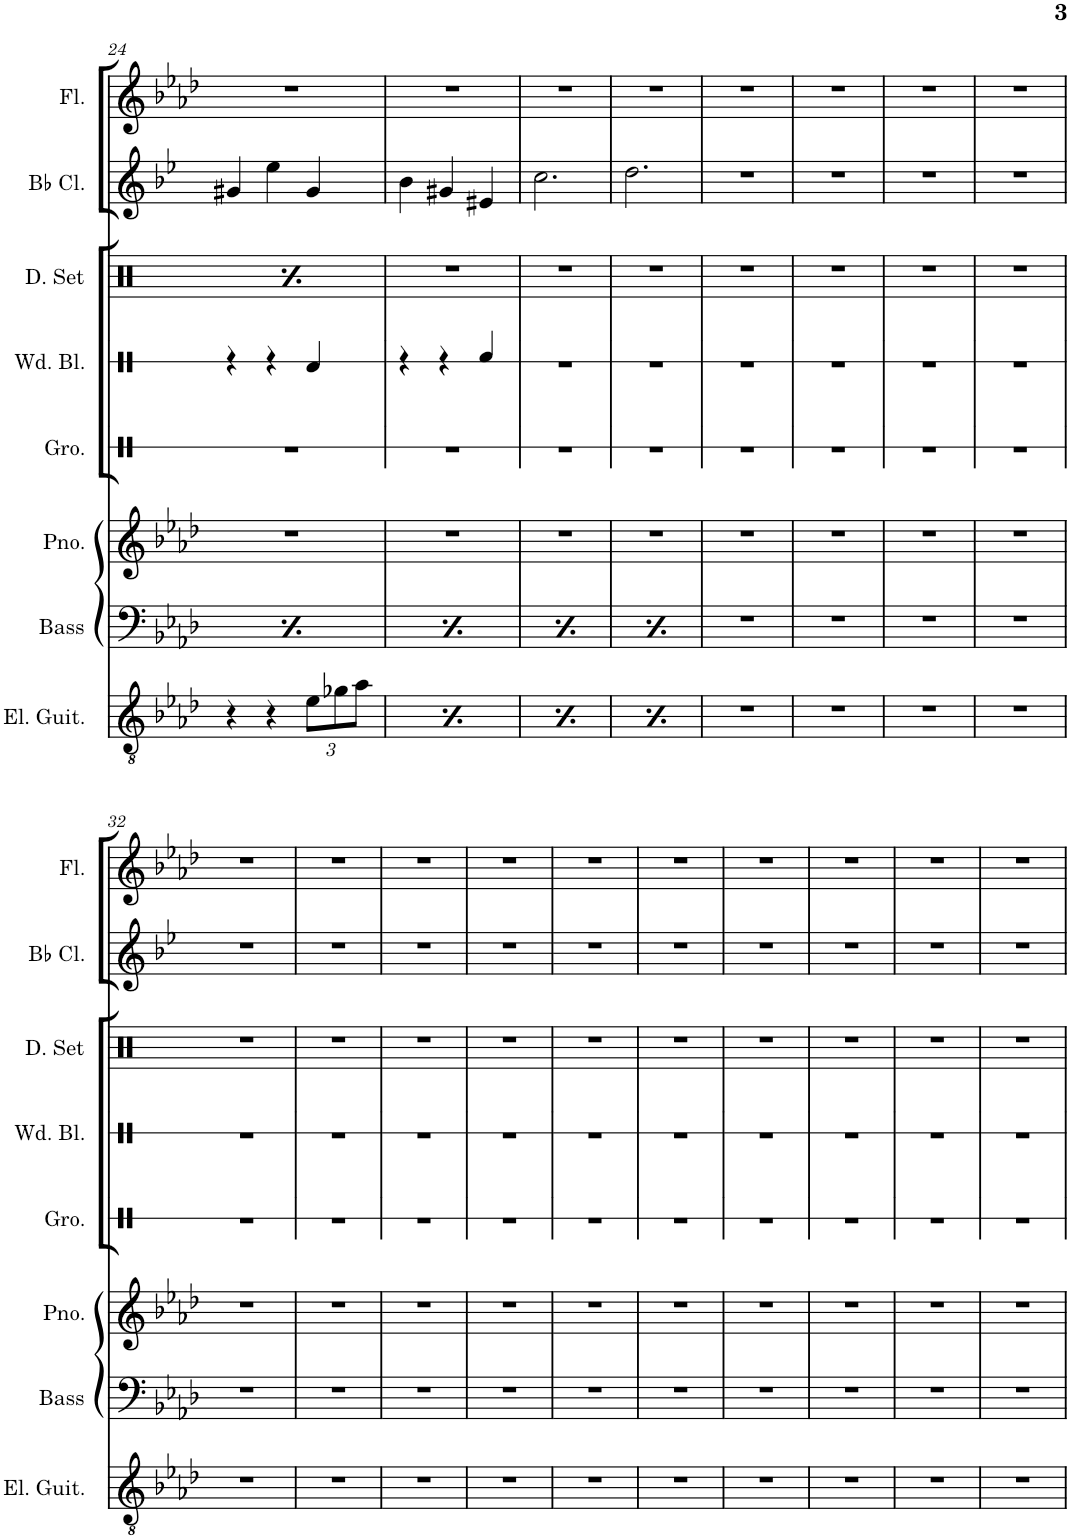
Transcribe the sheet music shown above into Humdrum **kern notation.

**kern	**kern	**kern	**kern	**kern	**kern	**kern	**kern
*part8	*part7	*part6	*part5	*part4	*part3	*part2	*part1
*staff8	*staff7	*staff6	*staff5	*staff4	*staff3	*staff2	*staff1
*I"Electric Guitar	*I"Acoustic Bass	*I"Piano	*I"Güiro	*I"Wood Blocks	*I"Drumset	*I"Bb Clarinet	*I"Flute
*I'El. Guit.	*I'Bass	*I'Pno.	*I'Gro.	*I'Wd. Bl.	*I'D. Set	*I'Bb Cl.	*I'Fl.
!!LO:PB:g=z
*clefGv2	*clefF4	*clefG2	*clefX	*clefX	*clefX	*clefG2	*clefG2
*	*Trd7c12	*	*	*	*	*Trd1c2	*
*k[b-e-a-d-]	*k[b-e-a-d-]	*k[b-e-a-d-]	*k[]	*k[]	*k[]	*k[b-e-]	*k[b-e-a-d-]
*M3/4	*M3/4	*M3/4	*M3/4	*M3/4	*M3/4	*M3/4	*M3/4
=24	=24	=24	=24	=24	=24	=24	=24
4r	8AA-/L	2.r	2.r	4r	4Rff/	4g#X/	2.r
.	8D-/J	.	.	.	.	.	.
*	*	*	*	*	*Xbrackettup	*	*
4r	4r	.	.	4r	12Rff/L	4ee-\	.
.	.	.	.	.	12Rff/	.	.
.	.	.	.	.	12Rff/J	.	.
*Xbrackettup	*	*	*	*	*	*	*
12e-\L	4r	.	.	4Rd/	4r	4g#/	.
12g-X\	.	.	.	.	.	.	.
12a-\J	.	.	.	.	.	.	.
=25	=25	=25	=25	=25	=25	=25	=25
4r	8AA-/L	2.r	2.r	4r	2.r	4b-\	2.r
.	8D-/J	.	.	.	.	.	.
4r	4r	.	.	4r	.	4g#X/	.
12e-\L	4r	.	.	4Rf/	.	4e#X/	.
12g-X\	.	.	.	.	.	.	.
12a-\J	.	.	.	.	.	.	.
=26	=26	=26	=26	=26	=26	=26	=26
4r	8AA-/L	2.r	2.r	2.r	2.r	2.cc\	2.r
.	8D-/J	.	.	.	.	.	.
4r	4r	.	.	.	.	.	.
12e-\L	4r	.	.	.	.	.	.
12g-X\	.	.	.	.	.	.	.
12a-\J	.	.	.	.	.	.	.
=27	=27	=27	=27	=27	=27	=27	=27
4r	8AA-/L	2.r	2.r	2.r	2.r	2.dd\	2.r
.	8D-/J	.	.	.	.	.	.
4r	4r	.	.	.	.	.	.
12e-\L	4r	.	.	.	.	.	.
12g-X\	.	.	.	.	.	.	.
12a-\J	.	.	.	.	.	.	.
=28	=28	=28	=28	=28	=28	=28	=28
2.r	2.r	2.r	2.r	2.r	2.r	2.r	2.r
=29	=29	=29	=29	=29	=29	=29	=29
2.r	2.r	2.r	2.r	2.r	2.r	2.r	2.r
=30	=30	=30	=30	=30	=30	=30	=30
2.r	2.r	2.r	2.r	2.r	2.r	2.r	2.r
=31	=31	=31	=31	=31	=31	=31	=31
2.r	2.r	2.r	2.r	2.r	2.r	2.r	2.r
!!LO:LB:g=z
=32	=32	=32	=32	=32	=32	=32	=32
2.r	2.r	2.r	2.r	2.r	2.r	2.r	2.r
=33	=33	=33	=33	=33	=33	=33	=33
2.r	2.r	2.r	2.r	2.r	2.r	2.r	2.r
=34	=34	=34	=34	=34	=34	=34	=34
2.r	2.r	2.r	2.r	2.r	2.r	2.r	2.r
=35	=35	=35	=35	=35	=35	=35	=35
2.r	2.r	2.r	2.r	2.r	2.r	2.r	2.r
=36	=36	=36	=36	=36	=36	=36	=36
2.r	2.r	2.r	2.r	2.r	2.r	2.r	2.r
=37	=37	=37	=37	=37	=37	=37	=37
2.r	2.r	2.r	2.r	2.r	2.r	2.r	2.r
=38	=38	=38	=38	=38	=38	=38	=38
2.r	2.r	2.r	2.r	2.r	2.r	2.r	2.r
=39	=39	=39	=39	=39	=39	=39	=39
2.r	2.r	2.r	2.r	2.r	2.r	2.r	2.r
=40	=40	=40	=40	=40	=40	=40	=40
2.r	2.r	2.r	2.r	2.r	2.r	2.r	2.r
=41	=41	=41	=41	=41	=41	=41	=41
2.r	2.r	2.r	2.r	2.r	2.r	2.r	2.r
=	=	=	=	=	=	=	=
*-	*-	*-	*-	*-	*-	*-	*-
